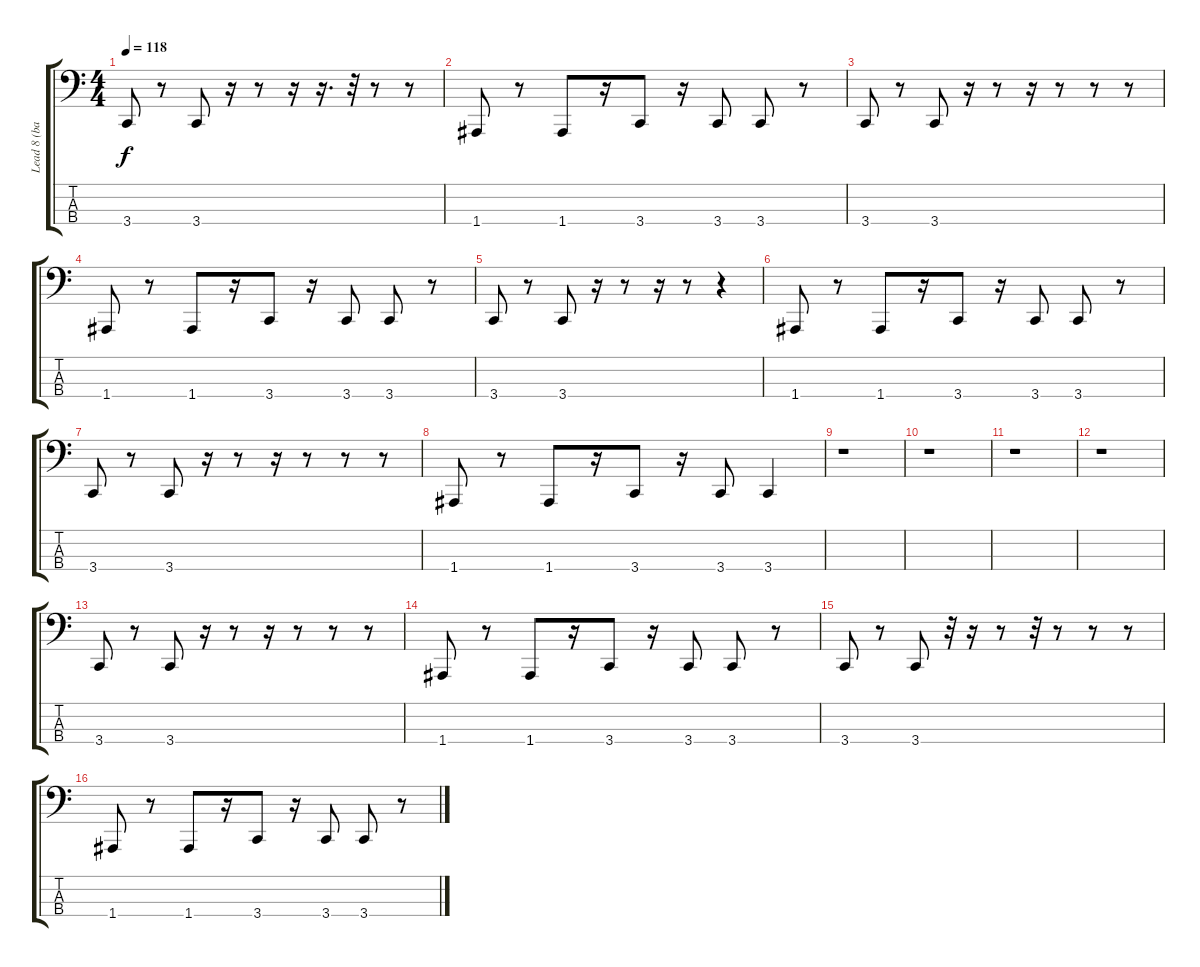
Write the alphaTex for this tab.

\track ("Lead 8 (bass + lead)" "Lead 8 (ba") {instrument lead8bassandlead}
\staff {score tabs}
\tuning (C-1 G2 D2 A1) {hide}
\ts (4 4)
\tempo 118
\clef f4
\ks c
3.4.8{dy f} r.8 3.4.8 r.16 r.8 r.16 r.16{d} r.32 r.8 r.8 |
1.4.8 r.8 1.4.8 r.16 3.4.8 r.16 3.4.8 3.4.8 r.8 |
3.4.8 r.8 3.4.8 r.16 r.8 r.16 r.8 r.8 r.8 |
1.4.8 r.8 1.4.8 r.16 3.4.8 r.16 3.4.8 3.4.8 r.8 |
3.4.8 r.8 3.4.8 r.16 r.8 r.16 r.8 r.4 |
1.4.8 r.8 1.4.8 r.16 3.4.8 r.16 3.4.8 3.4.8 r.8 |
3.4.8 r.8 3.4.8 r.16 r.8 r.16 r.8 r.8 r.8 |
1.4.8 r.8 1.4.8 r.16 3.4.8 r.16 3.4.8 3.4.4 |
r.1 |
r.1 |
r.1 |
r.1 |
3.4.8 r.8 3.4.8 r.16 r.8 r.16 r.8 r.8 r.8 |
1.4.8 r.8 1.4.8 r.16 3.4.8 r.16 3.4.8 3.4.8 r.8 |
3.4.8 r.8 3.4.8 r.32 r.16 r.8 r.32 r.8 r.8 r.8 |
1.4.8 r.8 1.4.8 r.16 3.4.8 r.16 3.4.8 3.4.8 r.8
